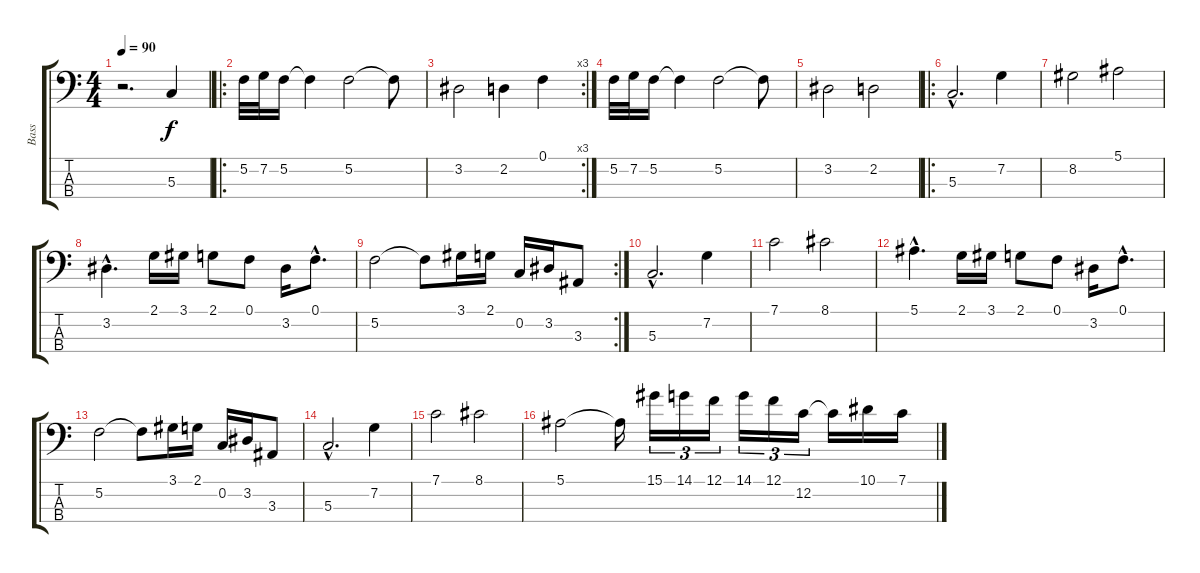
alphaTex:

\track ("Bass" "Bass") {instrument electricbassfinger}
\staff {score tabs}
\tuning (F2 C2 G1 C1) {hide}
\ts (4 4)
\tempo 90
\clef f4
\ks c
r.2{d dy f instrument electricbassfinger} 5.3.4 |
\ro
5.2.32 7.2.32 5.2.16 5.2{t}.4 5.2.2 5.2{t}.8 |
\rc 3
3.2.2 2.2.4 0.1.4 |
5.2.32 7.2.32 5.2.16 5.2{t}.4 5.2.2 5.2{t}.8 |
3.2.2 2.2.2 |
\ro
5.3{hac}.2{d} 7.2.4 |
8.2.2 5.1.2 |
3.2{hac}.4{d} 2.1.16 3.1.16 2.1.8 0.1.8 3.2.16 0.1{hac}.8{d} |
\rc 2
5.2.2 5.2{t}.8 3.1.16 2.1.16 0.2.16 3.2.16 3.3.8 |
5.3{hac}.2{d} 7.2.4 |
7.1.2 8.1.2 |
5.1{hac}.4{d} 2.1.16 3.1.16 2.1.8 0.1.8 3.2.16 0.1{hac}.8{d} |
5.2.2 5.2{t}.8 3.1.16 2.1.16 0.2.16 3.2.16 3.3.8 |
5.3{hac}.2{d} 7.2.4 |
7.1.2 8.1.2 |
5.1.2 5.1{t}.16 15.1.16{tu (3 2)} 14.1.16{tu (3 2)} 12.1.16{tu (3 2)} 14.1.16{tu (3 2)} 12.1.16{tu (3 2)} 12.2.16{tu (3 2)} 12.2{t}.16 10.1.16 7.1.16
